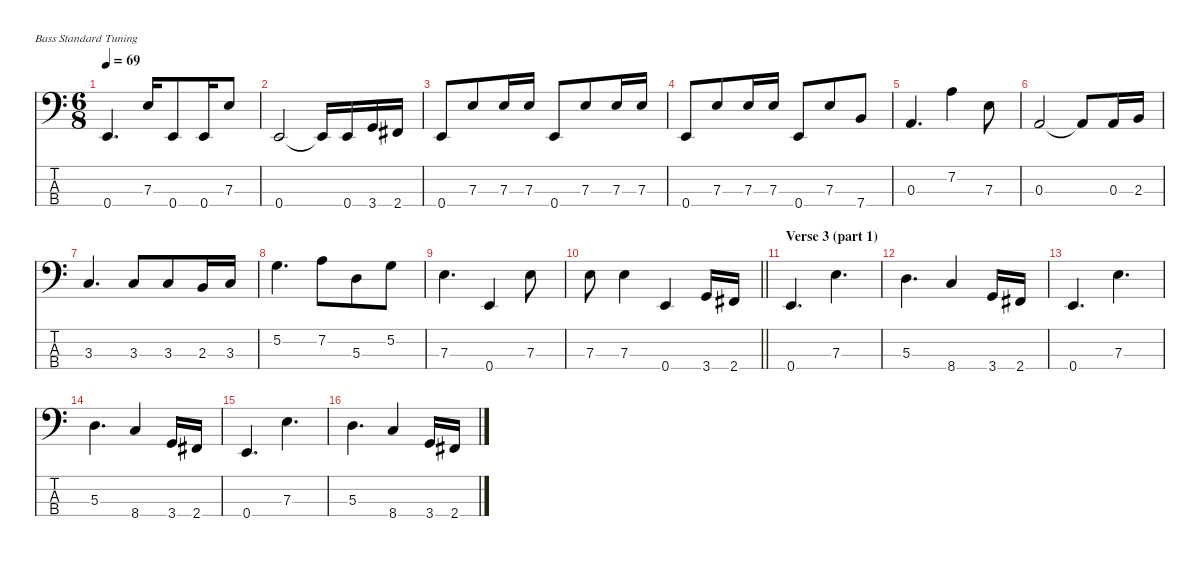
\defaultSystemsLayout 4
\hideDynamics
\bracketExtendMode nobrackets
\singleTrackTrackNamePolicy hidden
\multiTrackTrackNamePolicy hidden
\otherSystemsTrackNameOrientation horizontal
\track ("Bass" "el.bs.") {instrument electricbasspick}
\staff {score tabs}
\tuning (G2 D2 A1 E1)
\ts (6 8)
\tempo 69
\clef f4
\ks c
0.4.4{d dy f beam Up} 7.3.16{beam Up} 0.4.8{beam Up} 0.4.16{beam Up} 7.3.8{beam Up} |
0.4.2{beam Up} 0.4{t}.16{beam Up} 0.4.16{beam Up} 3.4.16{beam Up} 2.4{acc #}.16{beam Up} |
0.4.8{beam Up} 7.3.8{beam Up} 7.3.16{beam Up} 7.3.16{beam Up} 0.4.8{beam Up} 7.3.8{beam Up} 7.3.16{beam Up} 7.3.16{beam Up} |
0.4.8{beam Up} 7.3.8{beam Up} 7.3.16{beam Up} 7.3.16{beam Up} 0.4.8{beam Up} 7.3.8{beam Up} 7.4.8{beam Up} |
0.3.4{d beam Up} 7.2.4{beam Down} 7.3.8{beam Down} |
0.3.2{beam Up} 0.3{t}.8{beam Up} 0.3.16{beam Up} 2.3.16{beam Up} |
3.3.4{d beam Up} 3.3.8{beam Up} 3.3.8{beam Up} 2.3.16{beam Up} 3.3.16{beam Up} |
5.2.4{d beam Down} 7.2.8{beam Down} 5.3.8{beam Down} 5.2.8{beam Down} |
7.3.4{d beam Down} 0.4.4{beam Up} 7.3.8{beam Down} |
\barLineRight lightlight
7.3.8{beam Down} 7.3.4{beam Down} 0.4.4{beam Up} 3.4.16{beam Up} 2.4{acc #}.16{beam Up} |
\section ("" "Verse 3 (part 1)")
0.4.4{d beam Up} 7.3.4{d beam Down} |
5.3.4{d beam Down} 8.4.4{beam Up} 3.4.16{beam Up} 2.4{acc #}.16{beam Up} |
0.4.4{d beam Up} 7.3.4{d beam Down} |
5.3.4{d beam Down} 8.4.4{beam Up} 3.4.16{beam Up} 2.4{acc #}.16{beam Up} |
0.4.4{d beam Up} 7.3.4{d beam Down} |
5.3.4{d beam Down} 8.4.4{beam Up} 3.4.16{beam Up} 2.4{acc #}.16{beam Up}
